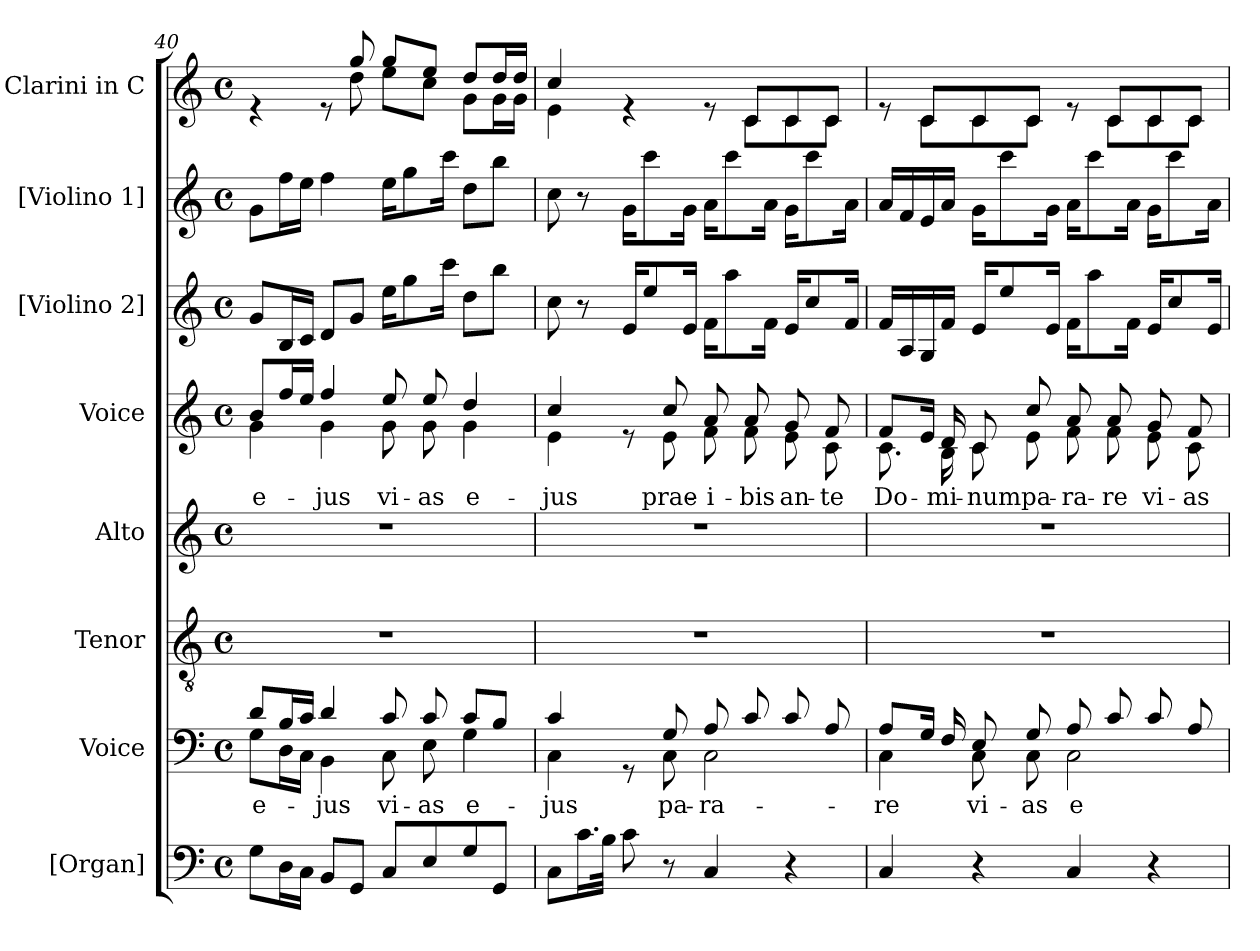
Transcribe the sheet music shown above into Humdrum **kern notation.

**kern	**kern	**text	**kern	**kern	**kern	**text	**kern	**kern	**kern
*part8	*part7	*part7	*part6	*part5	*part4	*part4	*part3	*part2	*part1
*staff8	*staff7	*staff7	*staff6	*staff5	*staff4	*staff4	*staff3	*staff2	*staff1
*I"[Organ]	*I"Voice	*	*I"Tenor	*I"Alto	*I"Voice	*	*I"[Violino 2]	*I"[Violino 1]	*I"Clarini in C
*	*	*	*	*I'A	*	*	*I'Vln	*I'Vln	*
!!LO:LB:g=z
*clefF4	*clefF4	*	*clefGv2	*clefG2	*clefG2	*	*clefG2	*clefG2	*clefG2
*k[]	*k[]	*	*k[]	*k[]	*k[]	*	*k[]	*k[]	*k[]
*M4/4	*M4/4	*	*M4/4	*M4/4	*M4/4	*	*M4/4	*M4/4	*M4/4
*met(c)	*met(c)	*	*met(c)	*met(c)	*met(c)	*	*met(c)	*met(c)	*met(c)
=40	=40	=40	=40	=40	=40	=40	=40	=40	=40
*	*^	*	*	*	*	*	*	*	*
!	!	!	!LO:LY:b	!	!	!	!LO:LY:b	!	!	!
*	*	*	*	*	*	*^	*	*	*	*^
8G\L	8d/L	8G\L	e-	1r	1r	8b/L	4g\	e-	8g/L	8g\L	4re	4.ryy
16D\L	16B/L	16D\L	.	.	.	16ff/L	.	.	16B/L	16ff\L	.	.
16C\JJ	16c/JJ	16C\JJ	.	.	.	16ee/JJ	.	.	16c/JJ	16ee\JJ	.	.
!	!	!	!LO:LY:b	!	!	!	!	!LO:LY:b	!	!	!	!
8BB/L	4d/	4BB\	-jus	.	.	4ff/	4g\	-jus	8d/L	4ff\	8re	.
8GG/J	.	.	.	.	.	.	.	.	8g/J	.	8gg/	8dd\
!	!	!	!LO:LY:b	!	!	!	!	!LO:LY:b	!	!	!	!
8C/L	8c/	8C\	vi-	.	.	8ee/	8g\	vi-	16ee\KL	16ee\KL	8gg/L	8ee\L
.	.	.	.	.	.	.	.	.	8gg\	8gg\	.	.
!	!	!	!LO:LY:b	!	!	!	!	!LO:LY:b	!	!	!	!
8E/	8c/	8E\	-as	.	.	8ee/	8g\	-as	.	.	8ee/J	8cc\J
.	.	.	.	.	.	.	.	.	16ccc\Jk	16ccc\Jk	.	.
!	!	!	!LO:LY:b	!	!	!	!	!LO:LY:b	!	!	!	!
8G/	8c/L	4G\	e-	.	.	4dd/	4g\	e-	8dd\L	8dd\L	8dd/L	8g\L
8GG/J	8B/J	.	.	.	.	.	.	.	8bb\J	8bb\J	16dd/L	16g\L
.	.	.	.	.	.	.	.	.	.	.	16dd/JJ	16g\JJ
=41	=41	=41	=41	=41	=41	=41	=41	=41	=41	=41	=41	=41
!	!	!	!LO:LY:b	!	!	!	!	!LO:LY:b	!	!	!	!
8C\L	4c/	4C\	-jus	1r	1r	4cc/	4e\	-jus	8cc\	8cc\	4cc/	4e\
16.c\L	.	.	.	.	.	.	.	.	8r	8r	.	.
32B\JJk	.	.	.	.	.	.	.	.	.	.	.	.
8c\	8rGG	8ryy	.	.	.	8re	8ryy	.	16e/KL	16g\KL	4re	4.ryy
.	.	.	.	.	.	.	.	.	8ee/	8ccc\	.	.
!	!	!	!LO:LY:b	!	!	!	!	!LO:LY:b	!	!	!	!
8r	8G/	8C\	pa-	.	.	8cc/	8e\	prae-	.	.	.	.
.	.	.	.	.	.	.	.	.	16e/Jk	16g\Jk	.	.
!	!	!	!LO:LY:b	!	!	!	!	!LO:LY:b	!	!	!	!
4C/	8A/	2C\	-ra-	.	.	8a/	8f\	-i-	16f\KL	16a\KL	8re	.
.	.	.	.	.	.	.	.	.	8aa\	8ccc\	.	.
!	!	!	!	!	!	!	!	!LO:LY:b	!	!	!	!
.	8c/	.	.	.	.	8a/	8f\	-bis	.	.	8c/L	8c\L
.	.	.	.	.	.	.	.	.	16f\Jk	16a\Jk	.	.
!	!	!	!	!	!	!	!	!LO:LY:b	!	!	!	!
4r	8c/	.	.	.	.	8g/	8e\	an-	16e/KL	16g\KL	8c/	8c\
.	.	.	.	.	.	.	.	.	8cc/	8ccc\	.	.
!	!	!	!	!	!	!	!	!LO:LY:b	!	!	!	!
.	8A/	.	.	.	.	8f/	8c\	-te	.	.	8c/J	8c\J
.	.	.	.	.	.	.	.	.	16f/Jk	16a\Jk	.	.
=42	=42	=42	=42	=42	=42	=42	=42	=42	=42	=42	=42	=42
!	!	!	!LO:LY:b	!	!	!	!	!LO:LY:b	!	!	!	!
4C/	8A/L	4C\	-re	1r	1r	8f/L	8.c\	Do-	16f/LL	16a/LL	8re	8ryy
.	.	.	.	.	.	.	.	.	16A/	16f/	.	.
.	16G/Jk	.	.	.	.	16e/Jk	.	.	16G/	16e/	8c/L	8c\L
!	!	!	!	!	!	!	!	!LO:LY:b	!	!	!	!
.	16F/	.	.	.	.	16d/	16B\	-mi-	16f/JJ	16a/JJ	.	.
!	!	!	!LO:LY:b	!	!	!	!	!LO:LY:b	!	!	!	!
4r	8E/	8C\	vi-	.	.	8c/	8c\	-num	16e/KL	16g\KL	8c/	8c\
.	.	.	.	.	.	.	.	.	8ee/	8ccc\	.	.
!	!	!	!LO:LY:b	!	!	!	!	!LO:LY:b	!	!	!	!
.	8G/	8C\	-as	.	.	8cc/	8e\	pa-	.	.	8c/J	8c\J
.	.	.	.	.	.	.	.	.	16e/Jk	16g\Jk	.	.
!	!	!	!LO:LY:b	!	!	!	!	!LO:LY:b	!	!	!	!
4C/	8A/	2C\	e	.	.	8a/	8f\	-ra-	16f\KL	16a\KL	8re	8ryy
.	.	.	.	.	.	.	.	.	8aa\	8ccc\	.	.
!	!	!	!	!	!	!	!	!LO:LY:b	!	!	!	!
.	8c/	.	.	.	.	8a/	8f\	-re	.	.	8c/L	8c\L
.	.	.	.	.	.	.	.	.	16f\Jk	16a\Jk	.	.
!	!	!	!	!	!	!	!	!LO:LY:b	!	!	!	!
4r	8c/	.	.	.	.	8g/	8e\	vi-	16e/KL	16g\KL	8c/	8c\
.	.	.	.	.	.	.	.	.	8cc/	8ccc\	.	.
!	!	!	!	!	!	!	!	!LO:LY:b	!	!	!	!
.	8A/	.	.	.	.	8f/	8c\	-as	.	.	8c/J	8c\J
.	.	.	.	.	.	.	.	.	16e/Jk	16a\Jk	.	.
*	*v	*v	*	*	*	*v	*v	*	*	*	*v	*v
=	=	=	=	=	=	=	=	=	=
*-	*-	*-	*-	*-	*-	*-	*-	*-	*-
